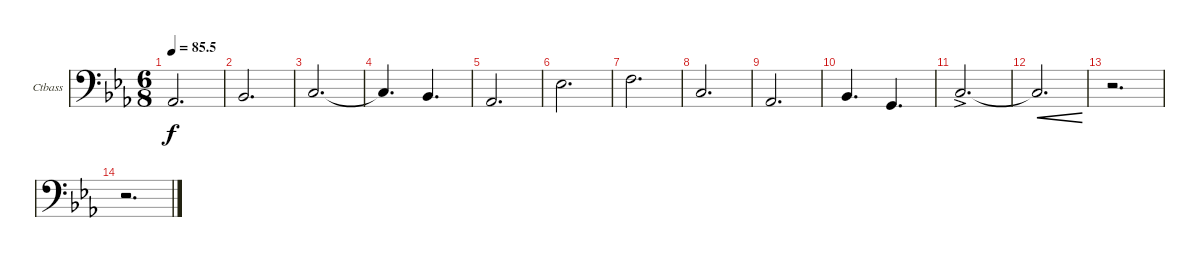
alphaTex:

\defaultSystemsLayout 4
\bracketExtendMode groupsimilarinstruments
\firstSystemTrackNameOrientation horizontal
\otherSystemsTrackNameOrientation horizontal
\track ("Contrabass" "Ctbass") {instrument contrabass}
\staff {score}
\tuning (G2 D2 A1 E1)
\ts (6 8)
\tempo
85.5
\accidentals auto
\clef f4
\ottava regular
\simile none
\ks eb
4.4.2{d dy f} |
6.4.2{d} |
3.3.2{d} |
3.3{t}.4{d} 1.3.4{d} |
4.4.2{d} |
11.4.2{d} |
13.4.2{d} |
3.3.2{d} |
4.4.2{d} |
6.4.4{d} 3.4.4{d} |
8.4{ac}.2{d} |
8.4{t}.2{d cre} |
r.2{d} |
r.2{d}
